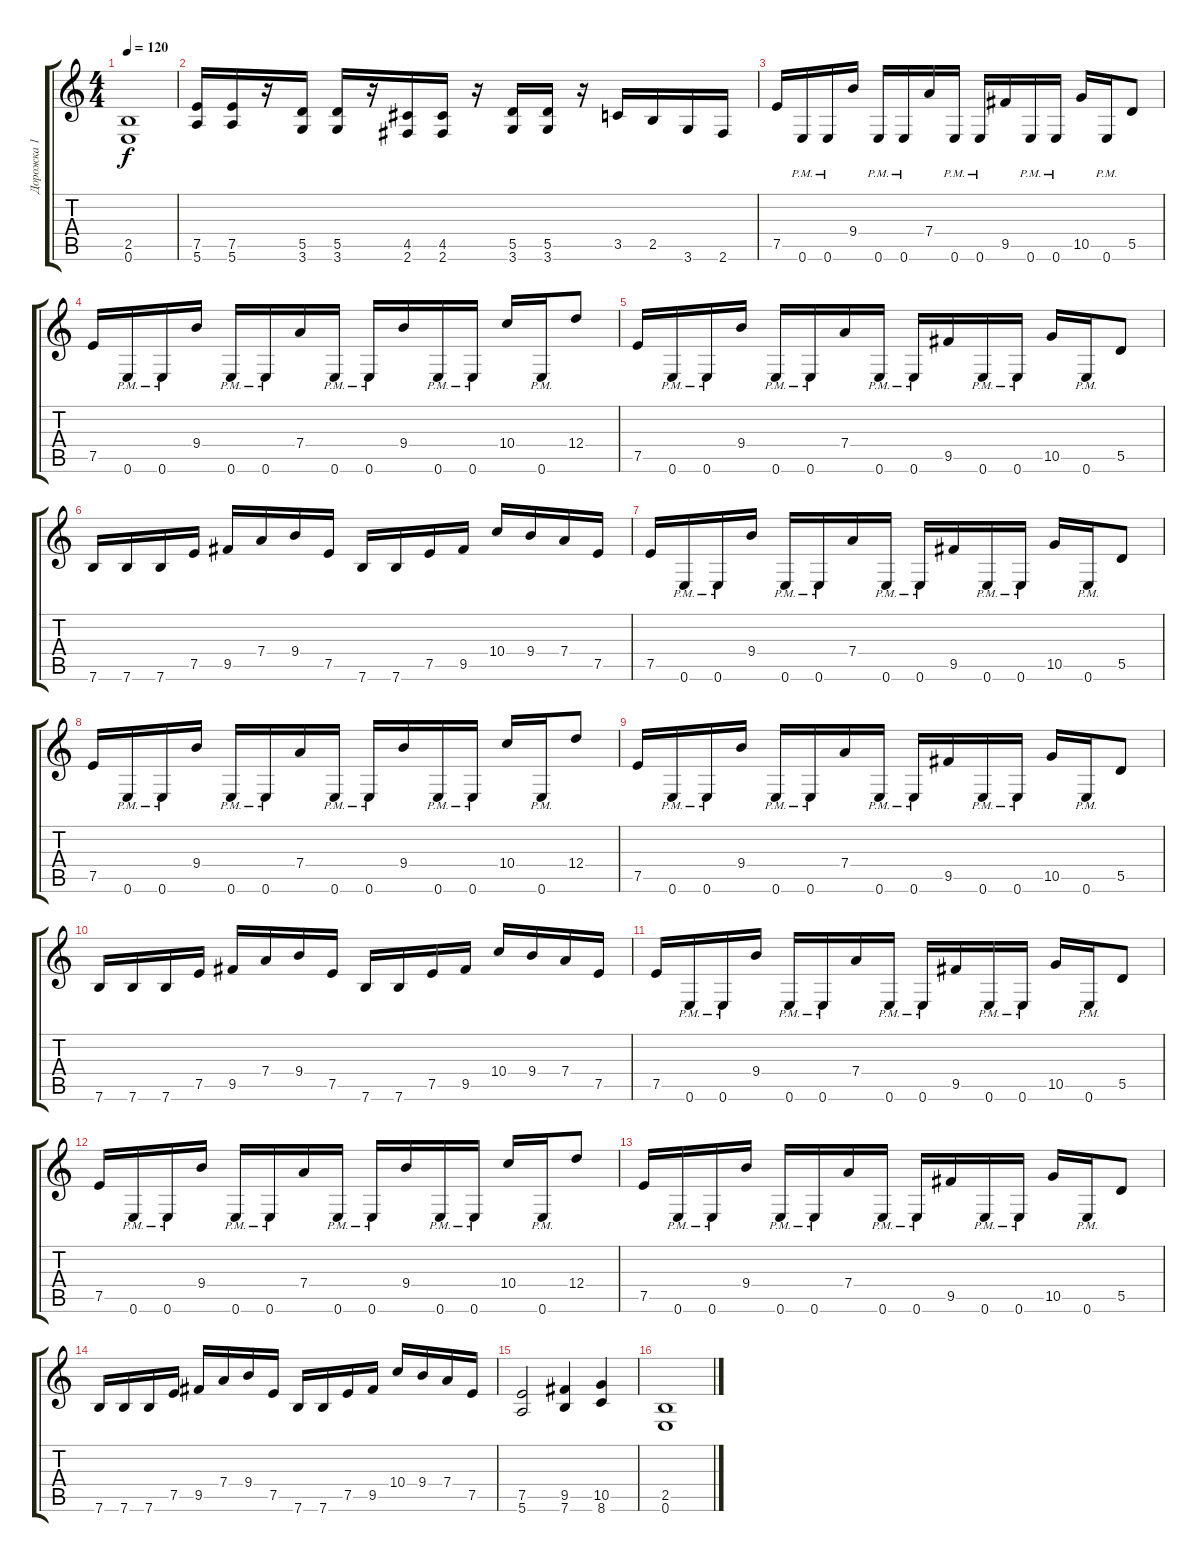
\track ("Дорожка 1" "Дорожка 1") {instrument overdrivenguitar}
\staff {score tabs}
\tuning (E4 B3 G3 D3 A2 E2) {hide}
\ts (4 4)
\tempo 120
\clef g2
\ks c
(2.5 0.6).1{dy f} |
(7.5 5.6).16 (7.5 5.6).16 r.16 (5.5 3.6).16 (5.5 3.6).16 r.16 (4.5 2.6).16 (4.5 2.6).16 r.16 (5.5 3.6).16 (5.5 3.6).16 r.16 3.5.16 2.5.16 3.6.16 2.6.16 |
7.5.16 0.6{pm}.16 0.6{pm}.16 9.4.16 0.6{pm}.16 0.6{pm}.16 7.4.16 0.6{pm}.16 0.6{pm}.16 9.5.16 0.6{pm}.16 0.6{pm}.16 10.5.16 0.6{pm}.16 5.5.8 |
7.5.16 0.6{pm}.16 0.6{pm}.16 9.4.16 0.6{pm}.16 0.6{pm}.16 7.4.16 0.6{pm}.16 0.6{pm}.16 9.4.16 0.6{pm}.16 0.6{pm}.16 10.4.16 0.6{pm}.16 12.4.8 |
7.5.16 0.6{pm}.16 0.6{pm}.16 9.4.16 0.6{pm}.16 0.6{pm}.16 7.4.16 0.6{pm}.16 0.6{pm}.16 9.5.16 0.6{pm}.16 0.6{pm}.16 10.5.16 0.6{pm}.16 5.5.8 |
7.6.16 7.6.16 7.6.16 7.5.16 9.5.16 7.4.16 9.4.16 7.5.16 7.6.16 7.6.16 7.5.16 9.5.16 10.4.16 9.4.16 7.4.16 7.5.16 |
7.5.16 0.6{pm}.16 0.6{pm}.16 9.4.16 0.6{pm}.16 0.6{pm}.16 7.4.16 0.6{pm}.16 0.6{pm}.16 9.5.16 0.6{pm}.16 0.6{pm}.16 10.5.16 0.6{pm}.16 5.5.8 |
7.5.16 0.6{pm}.16 0.6{pm}.16 9.4.16 0.6{pm}.16 0.6{pm}.16 7.4.16 0.6{pm}.16 0.6{pm}.16 9.4.16 0.6{pm}.16 0.6{pm}.16 10.4.16 0.6{pm}.16 12.4.8 |
7.5.16 0.6{pm}.16 0.6{pm}.16 9.4.16 0.6{pm}.16 0.6{pm}.16 7.4.16 0.6{pm}.16 0.6{pm}.16 9.5.16 0.6{pm}.16 0.6{pm}.16 10.5.16 0.6{pm}.16 5.5.8 |
7.6.16 7.6.16 7.6.16 7.5.16 9.5.16 7.4.16 9.4.16 7.5.16 7.6.16 7.6.16 7.5.16 9.5.16 10.4.16 9.4.16 7.4.16 7.5.16 |
7.5.16 0.6{pm}.16 0.6{pm}.16 9.4.16 0.6{pm}.16 0.6{pm}.16 7.4.16 0.6{pm}.16 0.6{pm}.16 9.5.16 0.6{pm}.16 0.6{pm}.16 10.5.16 0.6{pm}.16 5.5.8 |
7.5.16 0.6{pm}.16 0.6{pm}.16 9.4.16 0.6{pm}.16 0.6{pm}.16 7.4.16 0.6{pm}.16 0.6{pm}.16 9.4.16 0.6{pm}.16 0.6{pm}.16 10.4.16 0.6{pm}.16 12.4.8 |
7.5.16 0.6{pm}.16 0.6{pm}.16 9.4.16 0.6{pm}.16 0.6{pm}.16 7.4.16 0.6{pm}.16 0.6{pm}.16 9.5.16 0.6{pm}.16 0.6{pm}.16 10.5.16 0.6{pm}.16 5.5.8 |
7.6.16 7.6.16 7.6.16 7.5.16 9.5.16 7.4.16 9.4.16 7.5.16 7.6.16 7.6.16 7.5.16 9.5.16 10.4.16 9.4.16 7.4.16 7.5.16 |
(7.5 5.6).2 (9.5 7.6).4 (10.5 8.6).4 |
(2.5 0.6).1
